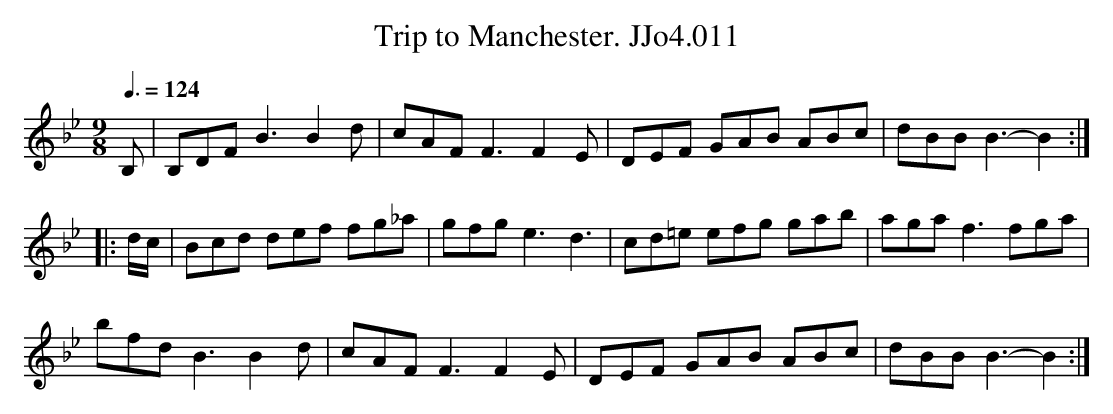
X:1
T:Trip to Manchester. JJo4.011
M:9/8
L:1/8
Q:3/8=124
K:Bb
B,|B,DFB3B2d|cAFF3F2E|DEF GAB ABc|dBBB3-B2:|
|:d/c/|Bcd def fg_a|gfge3d3|cd=e efg gab|agaf3fga|
bfd B3B2d|cAFF3F2E|DEF GAB ABc|dBBB3-B2:|
